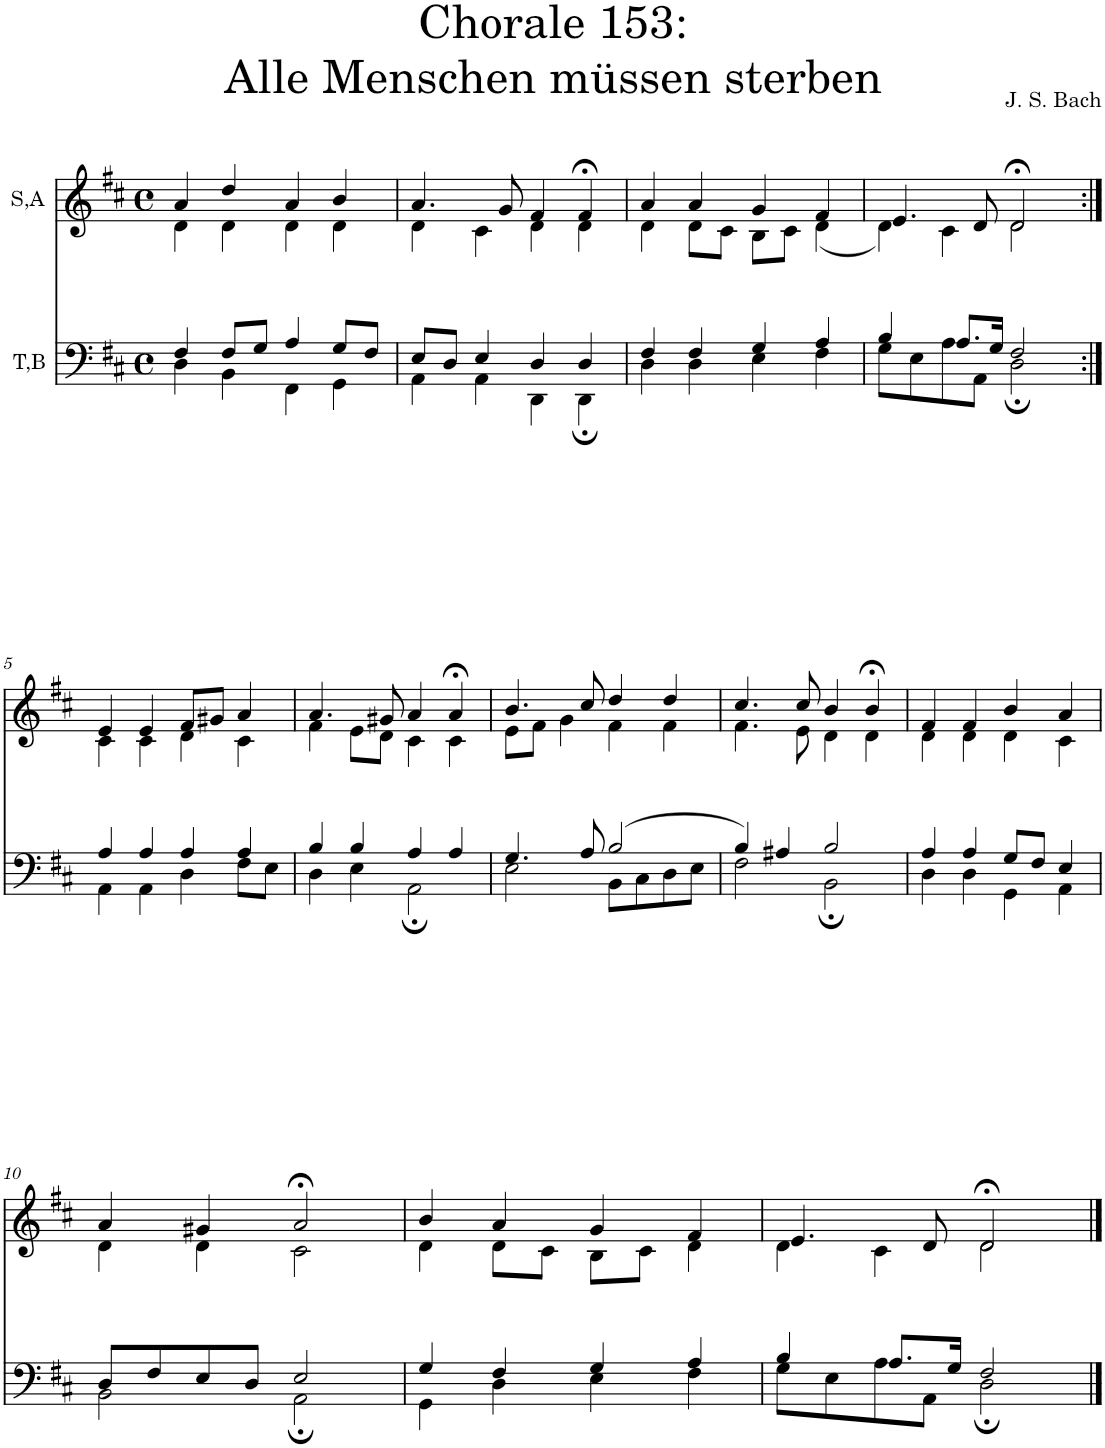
**kern	**kern
*part2	*part1
*staff2	*staff1
*I"T,B	*I"S,A
*clefF4	*clefG2
*k[f#c#]	*k[f#c#]
*M4/4	*M4/4
*met(c)	*met(c)
=1	=1
*^	*^
4F#/	4D\	4a/	4d\
8F#/L	4BB\	4dd/	4d\
8G/J	.	.	.
4A/	4FF#\	4a/	4d\
8G/L	4GG\	4b/	4d\
8F#/J	.	.	.
=2	=2	=2	=2
8E/L	4AA\	4.a/	4d\
8D/J	.	.	.
4E/	4AA\	.	4c#\
.	.	8g/	.
4D/	4DD\	4f#/	4d\
4D/	4DD;\	4f#;</	4d\
=3	=3	=3	=3
4F#/	4D\	4a/	4d\
4F#/	4D\	4a/	8d\L
.	.	.	8c#\J
4G/	4E\	4g/	8B\L
.	.	.	8c#\J
4A/	4F#\	4f#/	(<4d\
=4	=4	=4	=4
4B/	8G\L	4.e/	4d\)
.	8E\	.	.
8.A/L	8A\	.	4c#\
.	8AA\J	8d/	.
16G/Jk	.	.	.
2F#/	2D;\	2d;</	2d\
!!LO:LB:g=z	!!
=5:|!	=5:|!	=5:|!	=5:|!
4A/	4AA\	4e/	4c#\
4A/	4AA\	4e/	4c#\
4A/	4D\	8f#/L	4d\
.	.	8g#X/J	.
4A/	8F#\L	4a/	4c#\
.	8E\J	.	.
=6	=6	=6	=6
4B/	4D\	4.a/	4f#\
4B/	4E\	.	8e\L
.	.	8g#X/	8d\J
4A/	2AA;\	4a/	4c#\
4A/	.	4a;</	4c#\
=7	=7	=7	=7
4.G/	2E\	4.b/	8e\L
.	.	.	8f#\J
.	.	.	4g\
8A/	.	8cc#/	.
(>2B/	8BB\L	4dd/	4f#\
.	8C#\	.	.
.	8D\	4dd/	4f#\
.	8E\J	.	.
=8	=8	=8	=8
4B/)	2F#\	4.cc#/	4.f#\
4A#X/	.	.	.
.	.	8cc#/	8e\
2B/	2BB;\	4b/	4d\
.	.	4b;</	4d\
=9	=9	=9	=9
4A/	4D\	4f#/	4d\
4A/	4D\	4f#/	4d\
8G/L	4GG\	4b/	4d\
8F#/J	.	.	.
4E/	4AA\	4a/	4c#\
!!LO:LB:g=z	!!
=10	=10	=10	=10
8D/L	2BB\	4a/	4d\
8F#/	.	.	.
8E/	.	4g#X/	4d\
8D/J	.	.	.
2E/	2AA;\	2a;</	2c#\
=11	=11	=11	=11
4G/	4GG\	4b/	4d\
4F#/	4D\	4a/	8d\L
.	.	.	8c#\J
4G/	4E\	4g/	8B\L
.	.	.	8c#\J
4A/	4F#\	4f#/	4d\
=12	=12	=12	=12
4B/	8G\L	4.e/	4d\
.	8E\	.	.
8.A/L	8A\	.	4c#\
.	8AA\J	8d/	.
16G/Jk	.	.	.
2F#/	2D;\	2d;</	2d\
*v	*v	*	*
*	*v	*v
==	==
*-	*-
